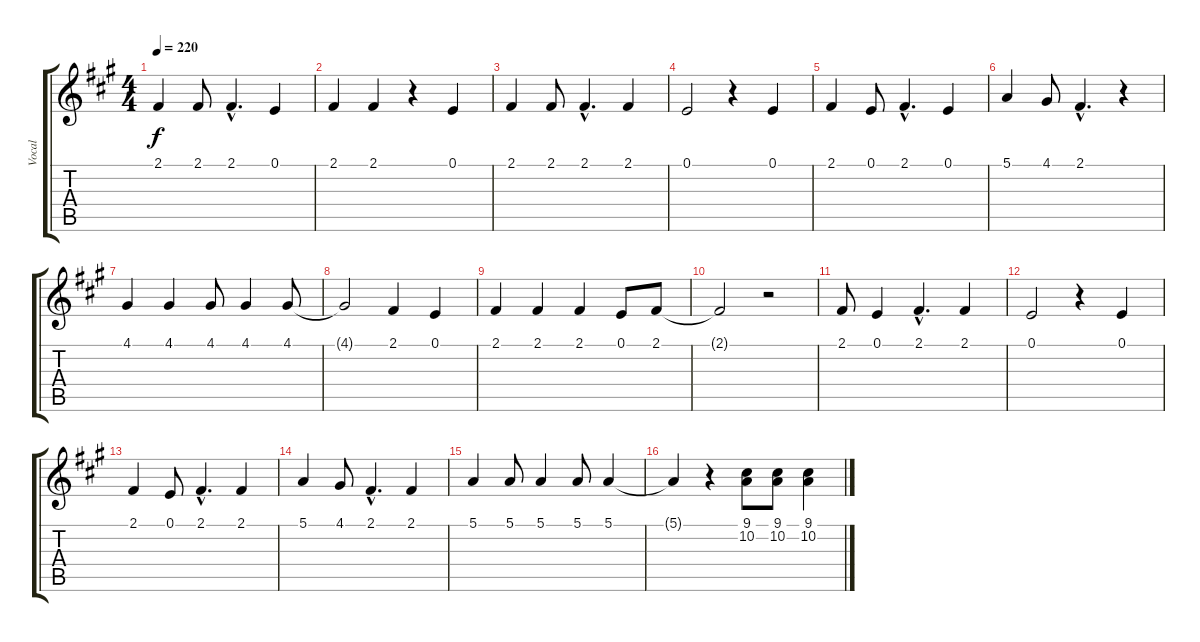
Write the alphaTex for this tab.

\track ("Vocal" "Vocal") {instrument lead2sawtooth}
\staff {score tabs}
\tuning (E4 B3 G3 D3 A2 E2) {hide}
\ts (4 4)
\tempo 220
\clef g2
\ks a
2.1.4{dy f} 2.1.8 2.1{hac}.4{d} 0.1.4 |
2.1.4 2.1.4 r.4 0.1.4 |
2.1.4 2.1.8 2.1{hac}.4{d} 2.1.4 |
0.1.2 r.4 0.1.4 |
2.1.4 0.1.8 2.1{hac}.4{d} 0.1.4 |
5.1.4 4.1.8 2.1{hac}.4{d} r.4 |
4.1.4 4.1.4 4.1.8 4.1.4 4.1.8 |
4.1{t}.2 2.1.4 0.1.4 |
2.1.4 2.1.4 2.1.4 0.1.8 2.1.8 |
2.1{t}.2 r.2 |
2.1.8 0.1.4 2.1{hac}.4{d} 2.1.4 |
0.1.2 r.4 0.1.4 |
2.1.4 0.1.8 2.1{hac}.4{d} 2.1.4 |
5.1.4 4.1.8 2.1{hac}.4{d} 2.1.4 |
5.1.4 5.1.8 5.1.4 5.1.8 5.1.4 |
5.1{t}.4 r.4 (9.1 10.2).8 (9.1 10.2).8 (9.1 10.2).4
